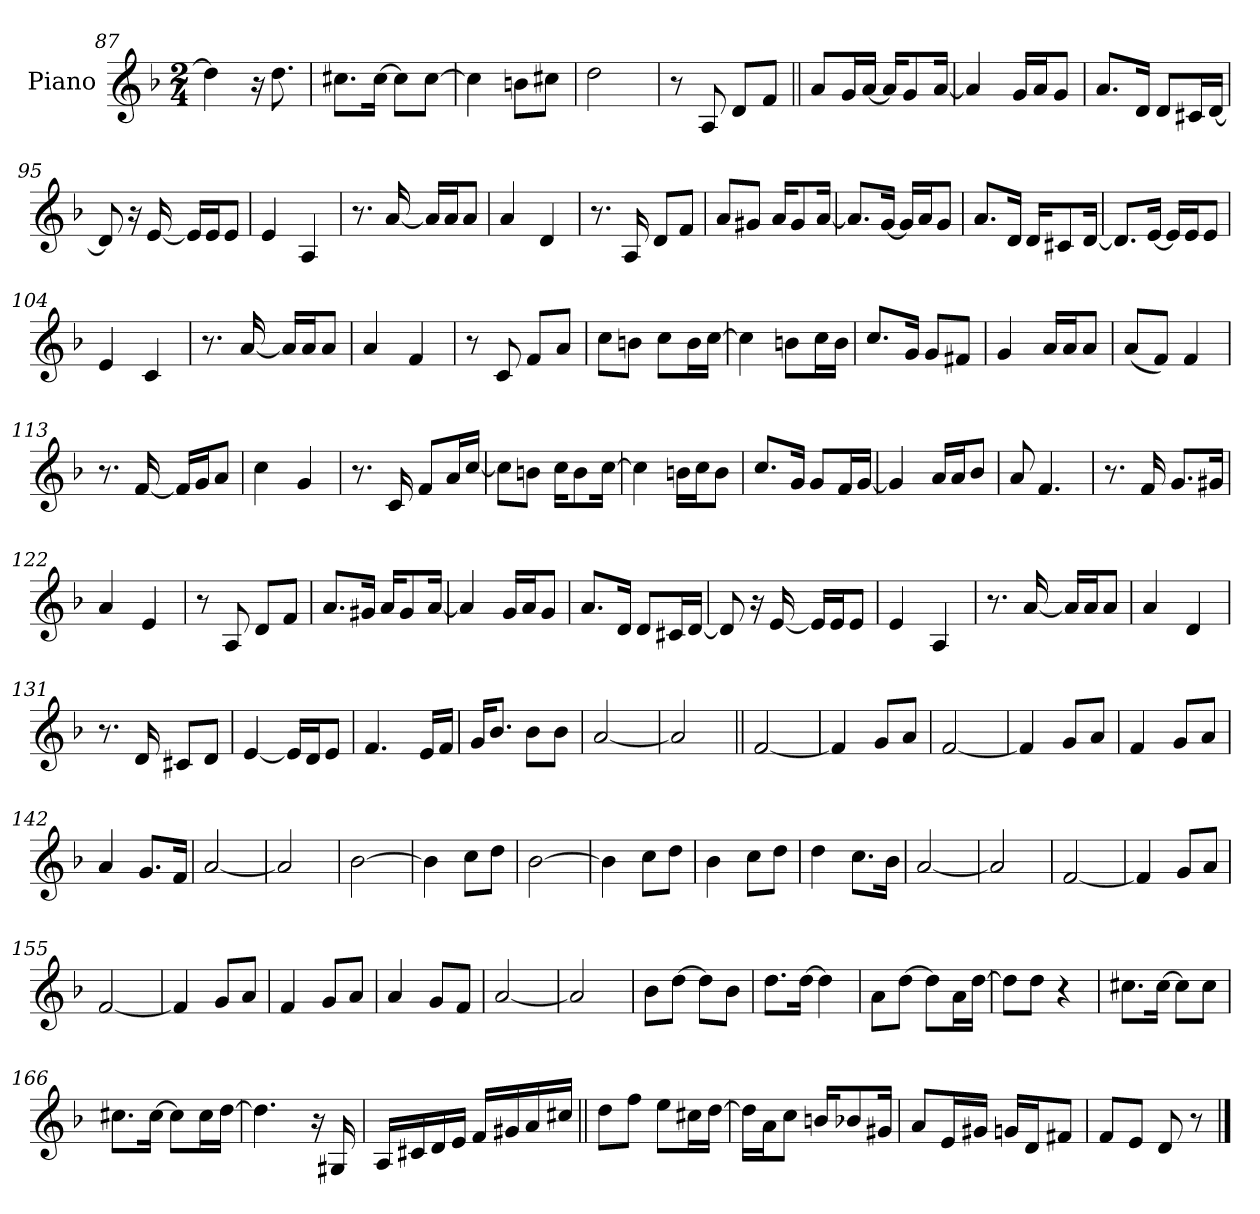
**kern
*part1
*staff1
*I"Piano
*I'Pno.
*clefG2
*k[b-]
*M2/4
=87
4dd]
16r
8.dd
=88
8.cc#XL
[16cc#Jk
8cc#L]
[8cc#J
=89
4cc#]
8bnL
8cc#XJ
=90
2dd
=91
8r
8A
8dL
8fJ
=92||
8aL
16gL
[16aJJ
16aKL]
8g
[16aJk
=93
4a]
16gLL
16aJ
8gJ
=94
8.aL
16dJk
8dL
16c#XL
[16dJJ
=95
8d]
16r
[16e
16eLL]
16eJ
8eJ
=96
4e
4A
=97
8.r
[16a
16aLL]
16aJ
8aJ
=98
4a
4d
=99
8.r
16A
8dL
8fJ
=100
8aL
8g#XJ
16aKL
8g#
[16aJk
=101
8.aL]
[16gJk
16gLL]
16aJ
8gJ
=102
8.aL
16dJk
16dKL
8c#X
[16dJk
=103
8.dL]
[16eJk
16eLL]
16eJ
8eJ
=104
4e
4c
=105
8.r
[16a
16aLL]
16aJ
8aJ
=106
4a
4f
=107
8r
8c
8fL
8aJ
=108
8ccL
8bnJ
8ccL
16bL
[16ccJJ
=109
4cc]
8bnL
16ccL
16bJJ
=110
8.ccL
16gJk
8gL
8f#XJ
=111
4g
16aLL
16aJ
8aJ
=112
(<8aL
8fJ)
4f
=113
8.r
[16f
16fLL]
16gJ
8aJ
=114
4cc
4g
=115
8.r
16c
8fL
16aL
[16ccJJ
=116
8ccL]
8bnJ
16ccKL
8b
[16ccJk
=117
4cc]
16bnLL
16ccJ
8bJ
=118
8.ccL
16gJk
8gL
16fL
[16gJJ
=119
4g]
16aLL
16aJ
8b-J
=120
8a
4.f
=121
8.r
16f
8.gL
16g#XJk
=122
4a
4e
=123
8r
8A
8dL
8fJ
=124
8.aL
16g#XJk
16aKL
8g#
[16aJk
=125
4a]
16gLL
16aJ
8gJ
=126
8.aL
16dJk
8dL
16c#XL
[16dJJ
=127
8d]
16r
[16e
16eLL]
16eJ
8eJ
=128
4e
4A
=129
8.r
[16a
16aLL]
16aJ
8aJ
=130
4a
4d
=131
8.r
16d
8c#XL
8dJ
=132
[4e
16eLL]
16dJ
8eJ
=133
4.f
16eLL
16fJJ
=134
16gKL
8.b-J
8b-L
8b-J
=135
[2a
=136
2a]
=137||
[2f
=138
4f]
8gL
8aJ
=139
[2f
=140
4f]
8gL
8aJ
=141
4f
8gL
8aJ
=142
4a
8.gL
16fJk
=143
[2a
=144
2a]
=145
[2b-
=146
4b-]
8ccL
8ddJ
=147
[2b-
=148
4b-]
8ccL
8ddJ
=149
4b-
8ccL
8ddJ
=150
4dd
8.ccL
16b-Jk
=151
[2a
=152
2a]
=153
[2f
=154
4f]
8gL
8aJ
=155
[2f
=156
4f]
8gL
8aJ
=157
4f
8gL
8aJ
=158
4a
8gL
8fJ
=159
[2a
=160
2a]
=161
8b-L
[8ddJ
8ddL]
8b-J
=162
8.ddL
[16ddJk
4dd]
=163
8aL
[8ddJ
8ddL]
16aL
[16ddJJ
=164
8ddL]
8ddJ
4r
=165
8.cc#XL
[16cc#Jk
8cc#L]
8cc#J
=166
8.cc#XL
[16cc#Jk
8cc#L]
16cc#L
[16ddJJ
=167
4.dd]
16r
16G#X
=168
16ALL
16c#X
16d
16eJJ
16fLL
16g#X
16a
16cc#XJJ
=169||
8ddL
8ffJ
8eeL
16cc#XL
[16ddJJ
=170
16ddLL]
16aJ
8ccJ
16bnKL
8b-X
16g#XJk
=171
8aL
16eL
16g#XJJ
16gnLL
16dJ
8f#XJ
=172
8fL
8eJ
8d
8r
==
*-
